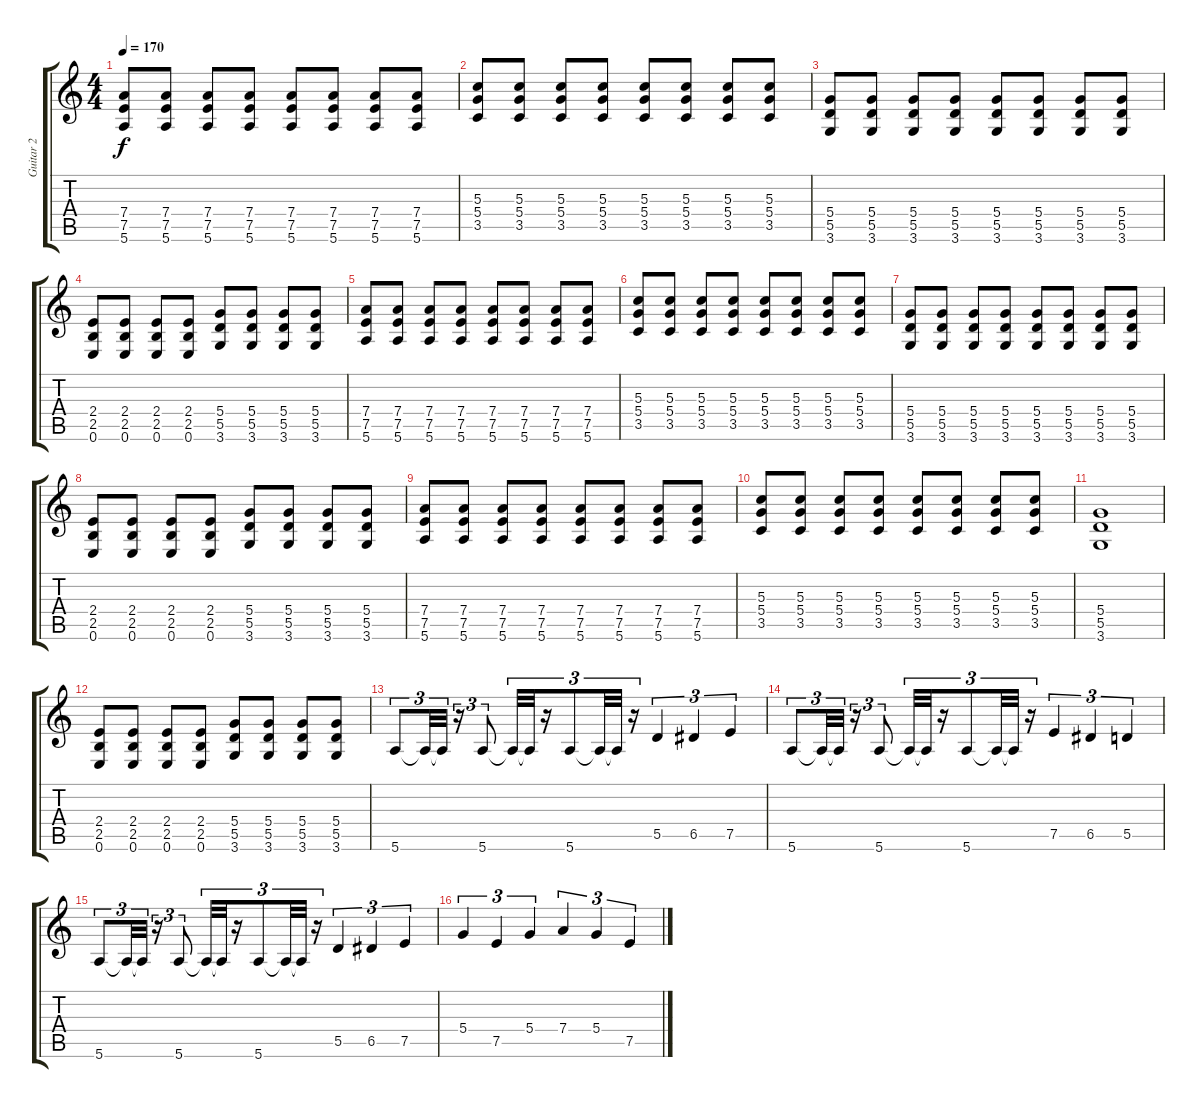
\track ("Guitar 2" "Guitar 2") {instrument overdrivenguitar}
\staff {score tabs}
\tuning (E4 B3 G3 D3 A2 E2) {hide}
\ts (4 4)
\tempo 170
\clef g2
\ks c
(7.4 7.5 5.6).8{dy f} (7.4 7.5 5.6).8 (7.4 7.5 5.6).8 (7.4 7.5 5.6).8 (7.4 7.5 5.6).8 (7.4 7.5 5.6).8 (7.4 7.5 5.6).8 (7.4 7.5 5.6).8 |
(5.3 5.4 3.5).8 (5.3 5.4 3.5).8 (5.3 5.4 3.5).8 (5.3 5.4 3.5).8 (5.3 5.4 3.5).8 (5.3 5.4 3.5).8 (5.3 5.4 3.5).8 (5.3 5.4 3.5).8 |
(5.4 5.5 3.6).8 (5.4 5.5 3.6).8 (5.4 5.5 3.6).8 (5.4 5.5 3.6).8 (5.4 5.5 3.6).8 (5.4 5.5 3.6).8 (5.4 5.5 3.6).8 (5.4 5.5 3.6).8 |
(2.4 2.5 0.6).8 (2.4 2.5 0.6).8 (2.4 2.5 0.6).8 (2.4 2.5 0.6).8 (5.4 5.5 3.6).8 (5.4 5.5 3.6).8 (5.4 5.5 3.6).8 (5.4 5.5 3.6).8 |
(7.4 7.5 5.6).8 (7.4 7.5 5.6).8 (7.4 7.5 5.6).8 (7.4 7.5 5.6).8 (7.4 7.5 5.6).8 (7.4 7.5 5.6).8 (7.4 7.5 5.6).8 (7.4 7.5 5.6).8 |
(5.3 5.4 3.5).8 (5.3 5.4 3.5).8 (5.3 5.4 3.5).8 (5.3 5.4 3.5).8 (5.3 5.4 3.5).8 (5.3 5.4 3.5).8 (5.3 5.4 3.5).8 (5.3 5.4 3.5).8 |
(5.4 5.5 3.6).8 (5.4 5.5 3.6).8 (5.4 5.5 3.6).8 (5.4 5.5 3.6).8 (5.4 5.5 3.6).8 (5.4 5.5 3.6).8 (5.4 5.5 3.6).8 (5.4 5.5 3.6).8 |
(2.4 2.5 0.6).8 (2.4 2.5 0.6).8 (2.4 2.5 0.6).8 (2.4 2.5 0.6).8 (5.4 5.5 3.6).8 (5.4 5.5 3.6).8 (5.4 5.5 3.6).8 (5.4 5.5 3.6).8 |
(7.4 7.5 5.6).8 (7.4 7.5 5.6).8 (7.4 7.5 5.6).8 (7.4 7.5 5.6).8 (7.4 7.5 5.6).8 (7.4 7.5 5.6).8 (7.4 7.5 5.6).8 (7.4 7.5 5.6).8 |
(5.3 5.4 3.5).8 (5.3 5.4 3.5).8 (5.3 5.4 3.5).8 (5.3 5.4 3.5).8 (5.3 5.4 3.5).8 (5.3 5.4 3.5).8 (5.3 5.4 3.5).8 (5.3 5.4 3.5).8 |
(5.4 5.5 3.6).1 |
(2.4 2.5 0.6).8 (2.4 2.5 0.6).8 (2.4 2.5 0.6).8 (2.4 2.5 0.6).8 (5.4 5.5 3.6).8 (5.4 5.5 3.6).8 (5.4 5.5 3.6).8 (5.4 5.5 3.6).8 |
5.6.8{tu (3 2)} 5.6{t}.32{tu (3 2)} 5.6{t}.32{tu (3 2)} r.16{tu (3 2)} 5.6.8{tu (3 2)} 5.6{t}.32{tu (3 2)} 5.6{t}.32{tu (3 2)} r.16{tu (3 2)} 5.6.8{tu (3 2)} 5.6{t}.32{tu (3 2)} 5.6{t}.32{tu (3 2)} r.16{tu (3 2)} 5.5.4{tu (3 2)} 6.5.4{tu (3 2)} 7.5.4{tu (3 2)} |
5.6.8{tu (3 2)} 5.6{t}.32{tu (3 2)} 5.6{t}.32{tu (3 2)} r.16{tu (3 2)} 5.6.8{tu (3 2)} 5.6{t}.32{tu (3 2)} 5.6{t}.32{tu (3 2)} r.16{tu (3 2)} 5.6.8{tu (3 2)} 5.6{t}.32{tu (3 2)} 5.6{t}.32{tu (3 2)} r.16{tu (3 2)} 7.5.4{tu (3 2)} 6.5.4{tu (3 2)} 5.5.4{tu (3 2)} |
5.6.8{tu (3 2)} 5.6{t}.32{tu (3 2)} 5.6{t}.32{tu (3 2)} r.16{tu (3 2)} 5.6.8{tu (3 2)} 5.6{t}.32{tu (3 2)} 5.6{t}.32{tu (3 2)} r.16{tu (3 2)} 5.6.8{tu (3 2)} 5.6{t}.32{tu (3 2)} 5.6{t}.32{tu (3 2)} r.16{tu (3 2)} 5.5.4{tu (3 2)} 6.5.4{tu (3 2)} 7.5.4{tu (3 2)} |
5.4.4{tu (3 2)} 7.5.4{tu (3 2)} 5.4.4{tu (3 2)} 7.4.4{tu (3 2)} 5.4.4{tu (3 2)} 7.5.4{tu (3 2)}
